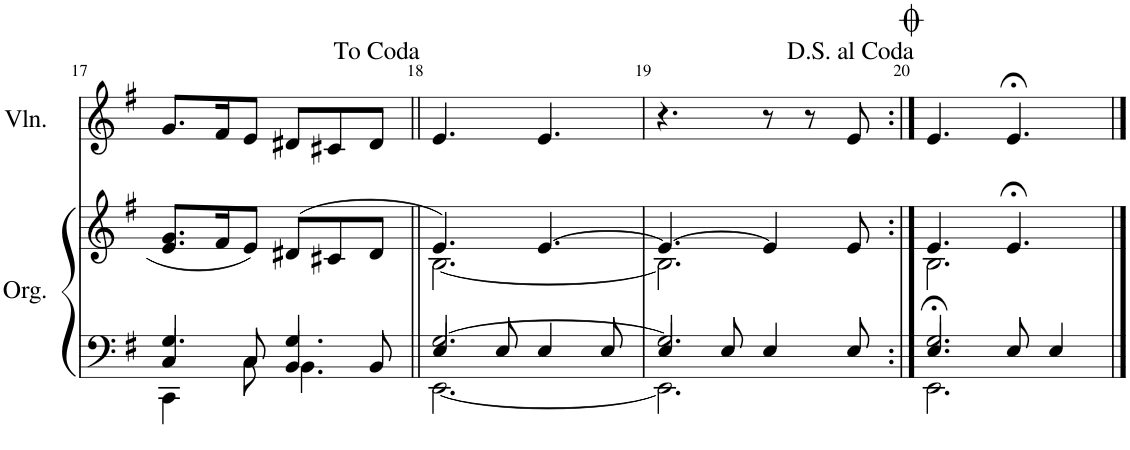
**kern	**kern	**kern
*part2	*part2	*part1
*staff3	*staff2	*staff1
*I"Orgue	*	*I"Violon
*I'Org.	*	*I'Vln.
!!LO:PB:g=z
*clefF4	*clefG2	*clefG2
*k[f#]	*k[f#]	*k[f#]
*M6/8	*M6/8	*M6/8
=17	=17	=17
*^	*	*
*	*^	*	*
4C/	4CC\	4.G/	8.e/ 8.g/L	8.g/L
.	.	.	16f#/K	16f#/K
8C/	8C\	.	8e/J	8e/J
4BB/	4.BB\	4.G/	(>8d#X/L	8d#X/L
.	.	.	8c#X/	8c#X/
8BB/	.	.	8d#/J	8d#/J
=18||	=18||	=18||	=18||	=18||
*	*	*	*^	*
4E/	[2.EE\	[2.G/	4.e/)	[2.B\	4.e/
8E/	.	.	.	.	.
4E/	.	.	[4.e/	.	4.e/
8E/	.	.	.	.	.
=19	=19	=19	=19	=19	=19
4E/	2.EE\]	2.G/]	4.e/_	2.B\]	4.r
8E/	.	.	.	.	.
4E/	.	.	4e/]	.	8r
.	.	.	.	.	8r
8E/	.	.	8e/	.	8e/
=20:|!	=20:|!	=20:|!	=20:|!	=20:|!	=20:|!
4.E;</	2.EE\	2.G/	4.e/	2.B\	4.e/
8E/	.	.	4.e;</	.	4.e;</
4E/	.	.	.	.	.
*v	*v	*v	*	*	*
*	*v	*v	*
==	==	==
*-	*-	*-
